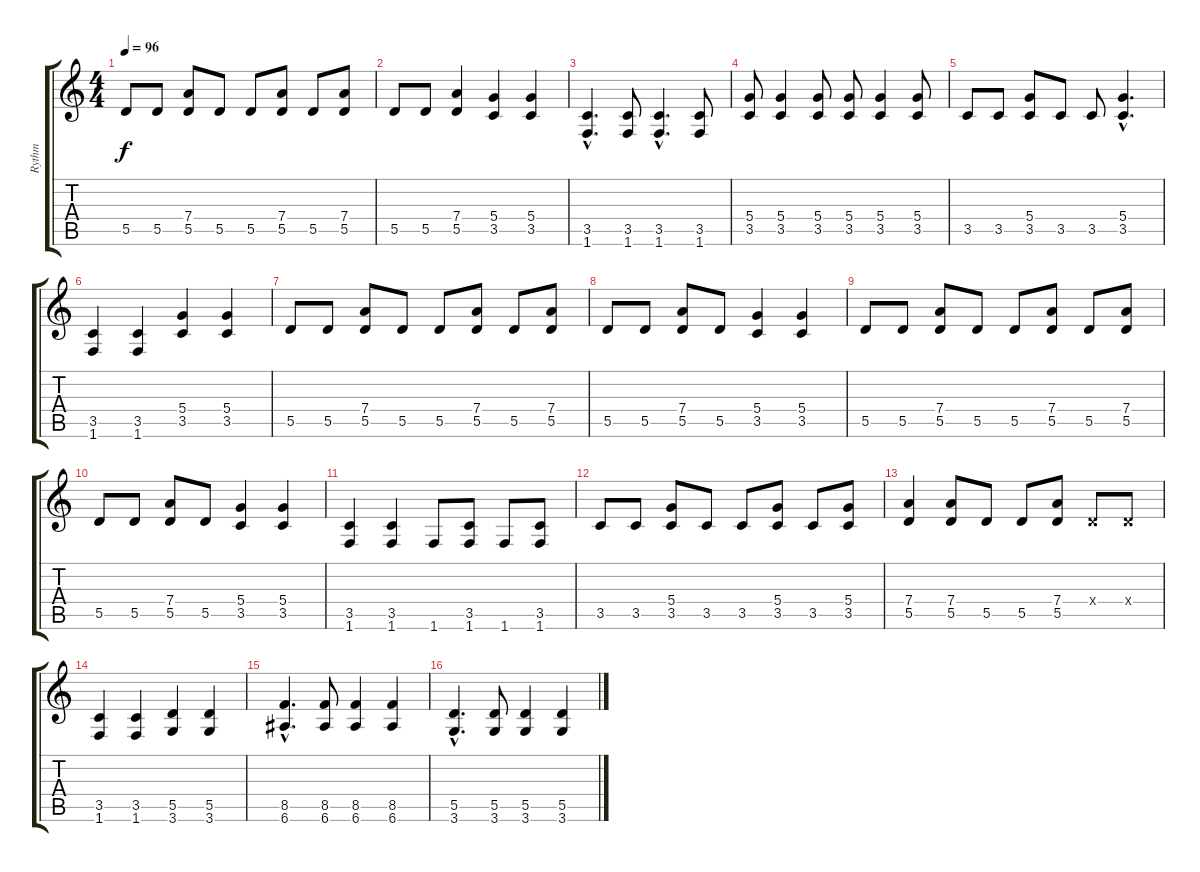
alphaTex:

\track ("Rythm" "Rythm") {instrument distortionguitar}
\staff {score tabs}
\tuning (E4 B3 G3 D3 A2 E2) {hide}
\ts (4 4)
\tempo 96
\clef g2
\ks c
5.5.8{dy f} 5.5.8 (7.4 5.5).8 5.5.8 5.5.8 (7.4 5.5).8 5.5.8 (7.4 5.5).8 |
5.5.8 5.5.8 (7.4 5.5).4 (5.4 3.5).4 (5.4 3.5).4 |
(3.5{hac} 1.6{hac}).4{d} (3.5 1.6).8 (3.5{hac} 1.6{hac}).4{d} (3.5 1.6).8 |
(5.4 3.5).8 (5.4 3.5).4 (5.4 3.5).8 (5.4 3.5).8 (5.4 3.5).4 (5.4 3.5).8 |
3.5.8 3.5.8 (5.4 3.5).8 3.5.8 3.5.8 (5.4{hac} 3.5{hac}).4{d} |
(3.5 1.6).4 (3.5 1.6).4 (5.4 3.5).4 (5.4 3.5).4 |
5.5.8 5.5.8 (7.4 5.5).8 5.5.8 5.5.8 (7.4 5.5).8 5.5.8 (7.4 5.5).8 |
5.5.8 5.5.8 (7.4 5.5).8 5.5.8 (5.4 3.5).4 (5.4 3.5).4 |
5.5.8 5.5.8 (7.4 5.5).8 5.5.8 5.5.8 (7.4 5.5).8 5.5.8 (7.4 5.5).8 |
5.5.8 5.5.8 (7.4 5.5).8 5.5.8 (5.4 3.5).4 (5.4 3.5).4 |
(3.5 1.6).4 (3.5 1.6).4 1.6.8 (3.5 1.6).8 1.6.8 (3.5 1.6).8 |
3.5.8 3.5.8 (5.4 3.5).8 3.5.8 3.5.8 (5.4 3.5).8 3.5.8 (5.4 3.5).8 |
(7.4 5.5).4 (7.4 5.5).8 5.5.8 5.5.8 (7.4 5.5).8 0.4{x}.8 0.4{x}.8 |
(3.5 1.6).4 (3.5 1.6).4 (5.5 3.6).4 (5.5 3.6).4 |
(8.5{hac} 6.6{hac}).4{d} (8.5 6.6).8 (8.5 6.6).4 (8.5 6.6).4 |
(5.5{hac} 3.6{hac}).4{d} (5.5 3.6).8 (5.5 3.6).4 (5.5 3.6).4
